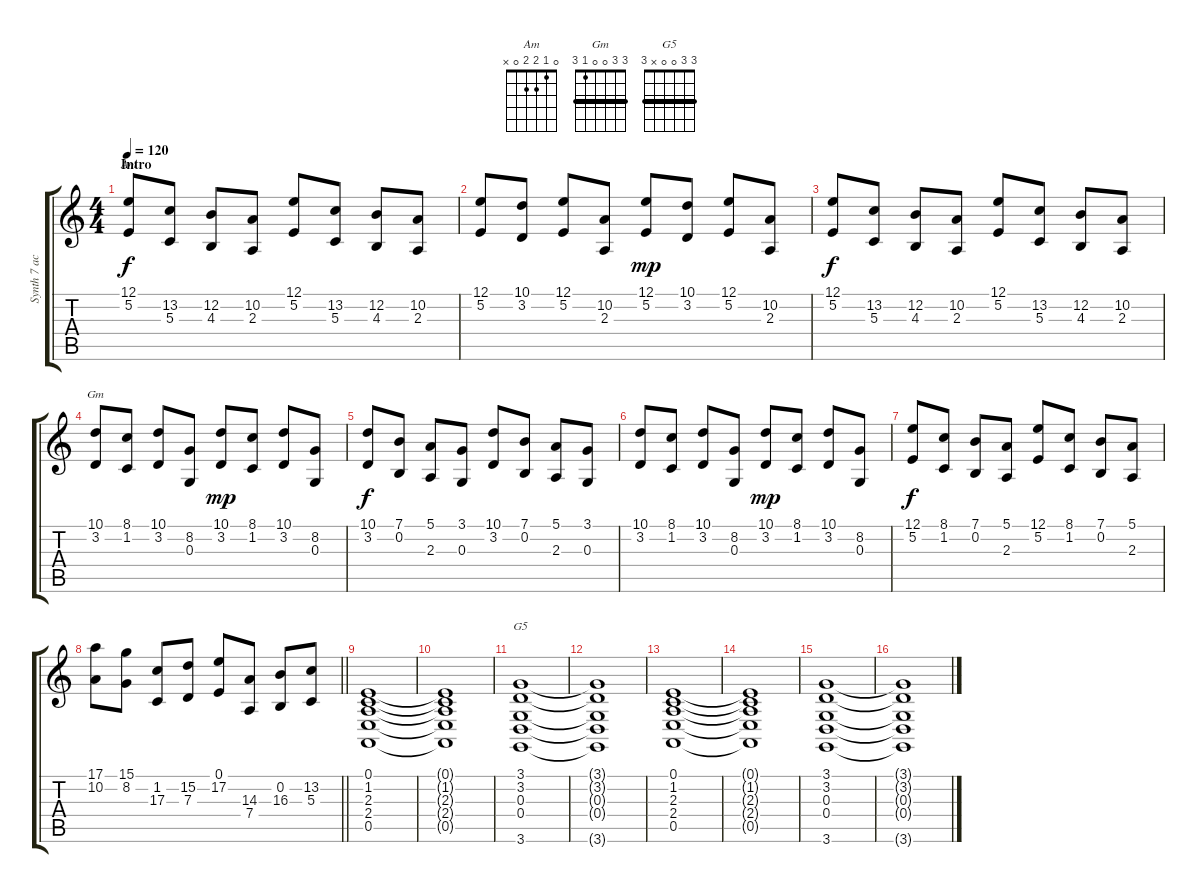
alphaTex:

\track ("Synth 7 accords" "Synth 7 ac") {instrument pad2warm}
\staff {score tabs}
\tuning (E4 B3 G3 D3 A2 E2) {hide}
\chord ("Am" 0 1 2 2 0 x)
\chord ("Gm" 3 3 0 0 1 3) {barre 3}
\chord ("G5" 3 3 0 0 x 3) {barre 3}
\ts (4 4)
\section ("" "Intro")
\tempo 120
\clef g2
\ks c
(12.1 5.2).8{ch "Am" dy f instrument pad2warm} (13.2 5.3).8 (12.2 4.3).8 (10.2 2.3).8 (12.1 5.2).8 (13.2 5.3).8 (12.2 4.3).8 (10.2 2.3).8 |
(12.1 5.2).8 (10.1 3.2).8 (12.1 5.2).8 (10.2 2.3).8 (12.1 5.2).8{dy mp} (10.1 3.2).8 (12.1 5.2).8 (10.2 2.3).8 |
(12.1 5.2).8{dy f} (13.2 5.3).8 (12.2 4.3).8 (10.2 2.3).8 (12.1 5.2).8 (13.2 5.3).8 (12.2 4.3).8 (10.2 2.3).8 |
(10.1 3.2).8{ch "Gm"} (8.1 1.2).8 (10.1 3.2).8 (8.2 0.3).8 (10.1 3.2).8{dy mp} (8.1 1.2).8 (10.1 3.2).8 (8.2 0.3).8 |
(10.1 3.2).8{dy f} (7.1 0.2).8 (5.1 2.3).8 (3.1 0.3).8 (10.1 3.2).8 (7.1 0.2).8 (5.1 2.3).8 (3.1 0.3).8 |
(10.1 3.2).8 (8.1 1.2).8 (10.1 3.2).8 (8.2 0.3).8 (10.1 3.2).8{dy mp} (8.1 1.2).8 (10.1 3.2).8 (8.2 0.3).8 |
(12.1 5.2).8{dy f} (8.1 1.2).8 (7.1 0.2).8 (5.1 2.3).8 (12.1 5.2).8 (8.1 1.2).8 (7.1 0.2).8 (5.1 2.3).8 |
\barLineRight lightlight
(17.1 10.2).8 (15.1 8.2).8 (1.2 17.3).8 (15.2 7.3).8 (0.1 17.2).8 (14.3 7.4).8 (0.2 16.3).8 (13.2 5.3).8 |
(0.1 1.2 2.3 2.4 0.5).1 |
(0.1{t} 1.2{t} 2.3{t} 2.4{t} 0.5{t}).1 |
(3.1 3.2 0.3 0.4 3.6).1{ch "G5"} |
(3.1{t} 3.2{t} 0.3{t} 0.4{t} 3.6{t}).1 |
(0.1 1.2 2.3 2.4 0.5).1 |
(0.1{t} 1.2{t} 2.3{t} 2.4{t} 0.5{t}).1 |
(3.1 3.2 0.3 0.4 3.6).1 |
(3.1{t} 3.2{t} 0.3{t} 0.4{t} 3.6{t}).1
